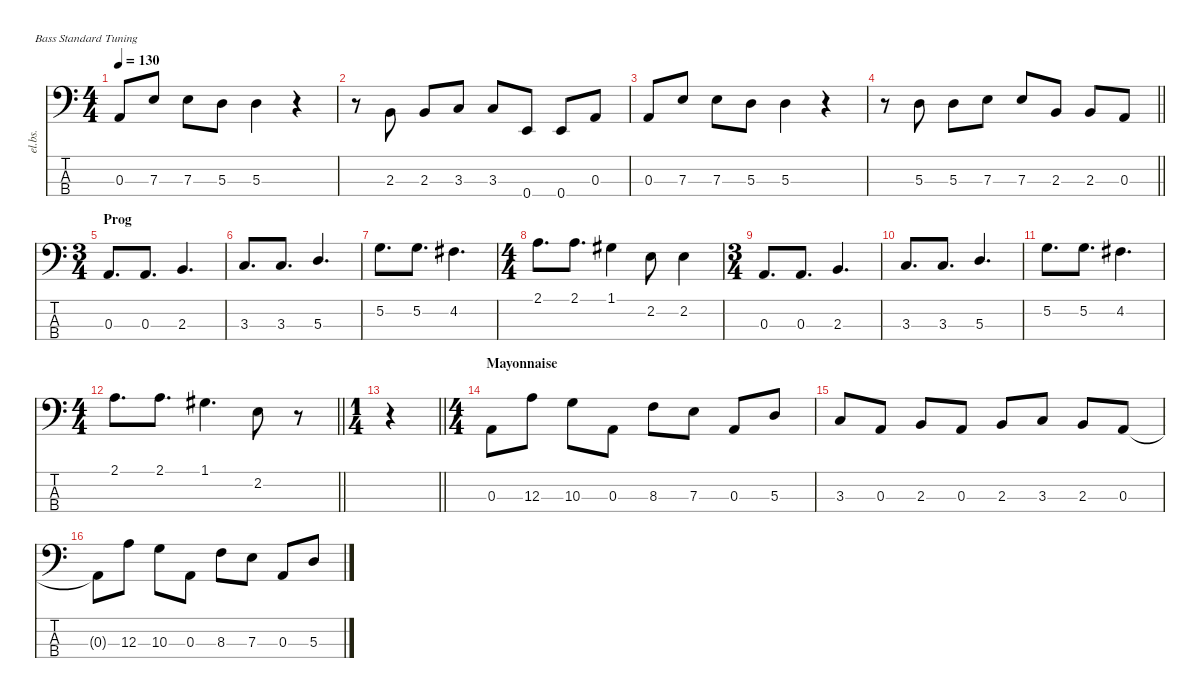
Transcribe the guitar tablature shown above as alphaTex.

\defaultSystemsLayout 4
\hideDynamics
\bracketExtendMode nobrackets
\track ("Chipon" "el.bs.") {solo instrument electricbassfinger}
\staff {score tabs}
\tuning (G2 D2 A1 E1)
\voice
\ts (4 4)
\tempo 130
\clef f4
\ks c
0.3.8{dy f beam Up} 7.3.8{beam Up} 7.3.8{beam Down} 5.3.8{beam Down} 5.3.4{beam Down} r.4{beam Down} |
r.8{beam Down} 2.3.8{beam Up} 2.3.8{beam Up} 3.3.8{beam Up} 3.3.8{beam Up} 0.4.8{beam Up} 0.4.8{beam Up} 0.3.8{beam Up} |
0.3.8{beam Up} 7.3.8{beam Up} 7.3.8{beam Down} 5.3.8{beam Down} 5.3.4{beam Down} r.4{beam Down} |
\barLineRight lightlight
r.8{beam Down} 5.3.8{beam Down} 5.3.8{beam Down} 7.3.8{beam Down} 7.3.8{beam Up} 2.3.8{beam Up} 2.3.8{beam Up} 0.3.8{beam Up} |
\ts (3 4)
\beaming (8 2 2 2)
\section ("" "Prog")
0.3.8{d beam Up} 0.3.8{d beam Up} 2.3.4{d beam Up} |
3.3.8{d beam Up} 3.3.8{d beam Up} 5.3.4{d beam Up} |
5.2.8{d beam Down} 5.2.8{d beam Down} 4.2{acc #}.4{d beam Down} |
\ts (4 4)
\beaming (8 2 2 2 2)
2.1.8{d beam Down} 2.1.8{d beam Down} 1.1{acc #}.4{beam Down} 2.2.8{beam Down} 2.2.4{beam Down} |
\ts (3 4)
\beaming (8 2 2 2)
0.3.8{d beam Up} 0.3.8{d beam Up} 2.3.4{d beam Up} |
3.3.8{d beam Up} 3.3.8{d beam Up} 5.3.4{d beam Up} |
\beaming (8 6 4)
5.2.8{d beam Down} 5.2.8{d beam Down} 4.2{acc #}.4{d beam Down} |
\ts (4 4)
\beaming (8 6 4)
\barLineRight lightlight
2.1.8{d beam Down} 2.1.8{d beam Down} 1.1{acc #}.4{d beam Down} 2.2.8{beam Down} r.8{beam Down} |
\ts (1 4)
\beaming (8 2)
\barLineRight lightlight
r.4{beam Up} |
\ts (4 4)
\beaming (8 2 2 2 2)
\section ("" "Mayonnaise")
0.3.8{beam Down} 12.3.8{beam Down} 10.3.8{beam Down} 0.3.8{beam Down} 8.3.8{beam Down} 7.3.8{beam Down} 0.3.8{beam Up} 5.3.8{beam Up} |
3.3.8{beam Up} 0.3.8{beam Up} 2.3.8{beam Up} 0.3.8{beam Up} 2.3.8{beam Up} 3.3.8{beam Up} 2.3.8{beam Up} 0.3.8{beam Up} |
0.3{t}.8{beam Down} 12.3.8{beam Down} 10.3.8{beam Down} 0.3.8{beam Down} 8.3.8{beam Down} 7.3.8{beam Down} 0.3.8{beam Up} 5.3.8{beam Up}
\voice
\clef f4
\ottava regular
\simile none
\ks c
|
|
|
\barLineRight lightlight
|
|
|
|
|
|
|
|
\barLineRight lightlight
|
\barLineRight lightlight
r.4{dy mf beam Down} |
|
|
